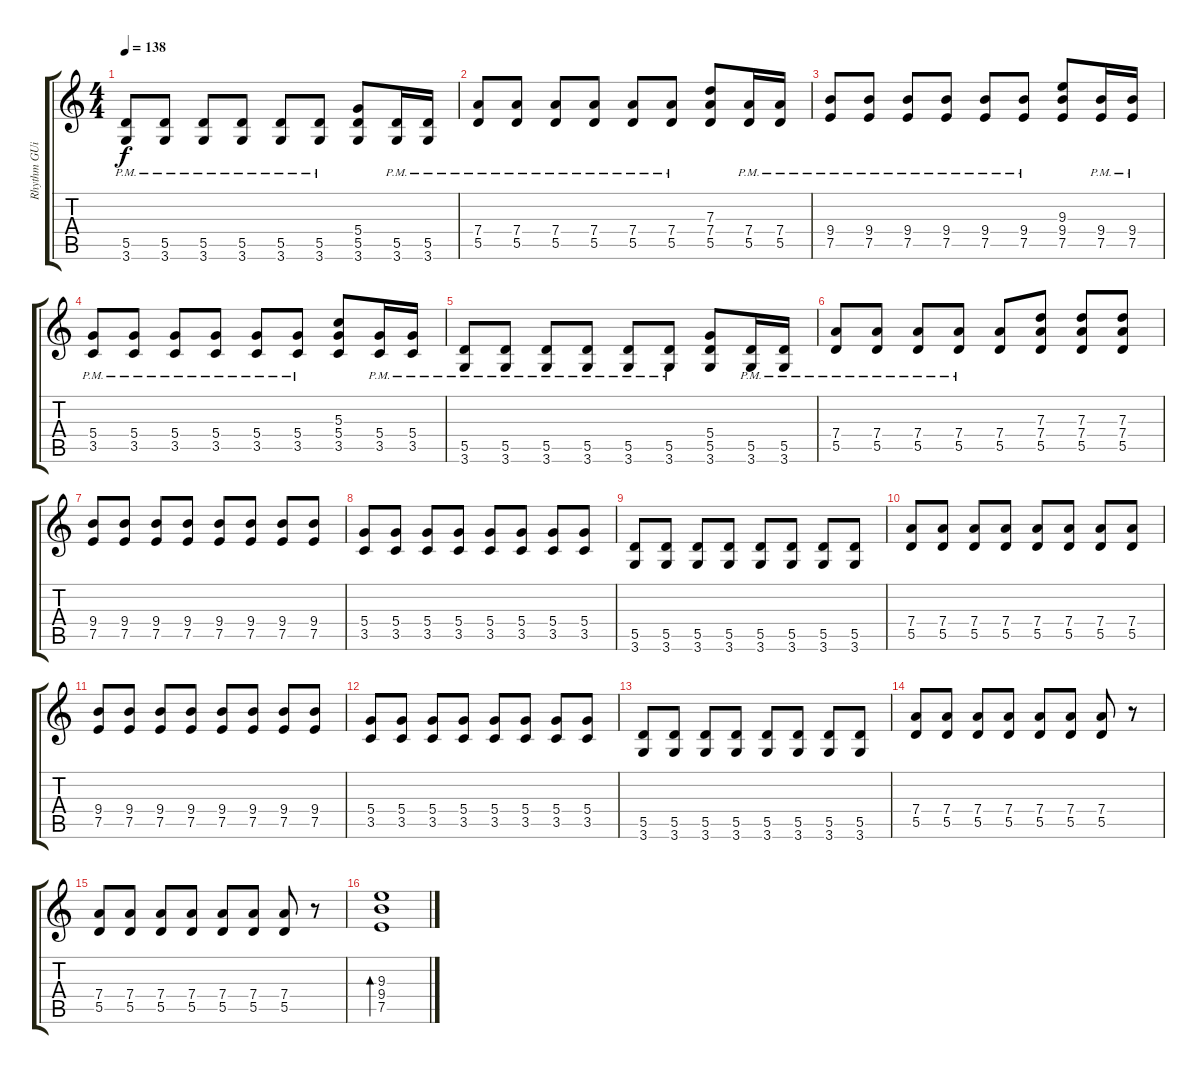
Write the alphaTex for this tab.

\track ("Rhythm GUitar" "Rhythm GUi") {instrument distortionguitar}
\staff {score tabs}
\tuning (E4 B3 G3 D3 A2 E2) {hide}
\ts (4 4)
\tempo 138
\clef g2
\ks c
(5.5{pm} 3.6{pm}).8{dy f} (5.5{pm} 3.6{pm}).8 (5.5{pm} 3.6{pm}).8 (5.5{pm} 3.6{pm}).8 (5.5{pm} 3.6{pm}).8 (5.5{pm} 3.6{pm}).8 (5.4 5.5 3.6).8 (5.5{pm} 3.6{pm}).16 (5.5{pm} 3.6{pm}).16 |
(7.4{pm} 5.5{pm}).8 (7.4{pm} 5.5{pm}).8 (7.4{pm} 5.5{pm}).8 (7.4{pm} 5.5{pm}).8 (7.4{pm} 5.5{pm}).8 (7.4{pm} 5.5{pm}).8 (7.3 7.4 5.5).8 (7.4{pm} 5.5{pm}).16 (7.4{pm} 5.5{pm}).16 |
(9.4{pm} 7.5{pm}).8 (9.4{pm} 7.5{pm}).8 (9.4{pm} 7.5{pm}).8 (9.4{pm} 7.5{pm}).8 (9.4{pm} 7.5{pm}).8 (9.4{pm} 7.5{pm}).8 (9.3 9.4 7.5).8 (9.4{pm} 7.5{pm}).16 (9.4{pm} 7.5{pm}).16 |
(5.4{pm} 3.5{pm}).8 (5.4{pm} 3.5{pm}).8 (5.4{pm} 3.5{pm}).8 (5.4{pm} 3.5{pm}).8 (5.4{pm} 3.5{pm}).8 (5.4{pm} 3.5{pm}).8 (5.3 5.4 3.5).8 (5.4{pm} 3.5{pm}).16 (5.4{pm} 3.5{pm}).16 |
(5.5{pm} 3.6{pm}).8 (5.5{pm} 3.6{pm}).8 (5.5{pm} 3.6{pm}).8 (5.5{pm} 3.6{pm}).8 (5.5{pm} 3.6{pm}).8 (5.5{pm} 3.6{pm}).8 (5.4 5.5 3.6).8 (5.5{pm} 3.6{pm}).16 (5.5{pm} 3.6{pm}).16 |
(7.4{pm} 5.5{pm}).8 (7.4{pm} 5.5{pm}).8 (7.4{pm} 5.5{pm}).8 (7.4{pm} 5.5{pm}).8 (7.4 5.5).8 (7.3 7.4 5.5).8 (7.3 7.4 5.5).8 (7.3 7.4 5.5).8 |
(9.4 7.5).8 (9.4 7.5).8 (9.4 7.5).8 (9.4 7.5).8 (9.4 7.5).8 (9.4 7.5).8 (9.4 7.5).8 (9.4 7.5).8 |
(5.4 3.5).8 (5.4 3.5).8 (5.4 3.5).8 (5.4 3.5).8 (5.4 3.5).8 (5.4 3.5).8 (5.4 3.5).8 (5.4 3.5).8 |
(5.5 3.6).8 (5.5 3.6).8 (5.5 3.6).8 (5.5 3.6).8 (5.5 3.6).8 (5.5 3.6).8 (5.5 3.6).8 (5.5 3.6).8 |
(7.4 5.5).8 (7.4 5.5).8 (7.4 5.5).8 (7.4 5.5).8 (7.4 5.5).8 (7.4 5.5).8 (7.4 5.5).8 (7.4 5.5).8 |
(9.4 7.5).8 (9.4 7.5).8 (9.4 7.5).8 (9.4 7.5).8 (9.4 7.5).8 (9.4 7.5).8 (9.4 7.5).8 (9.4 7.5).8 |
(5.4 3.5).8 (5.4 3.5).8 (5.4 3.5).8 (5.4 3.5).8 (5.4 3.5).8 (5.4 3.5).8 (5.4 3.5).8 (5.4 3.5).8 |
(5.5 3.6).8 (5.5 3.6).8 (5.5 3.6).8 (5.5 3.6).8 (5.5 3.6).8 (5.5 3.6).8 (5.5 3.6).8 (5.5 3.6).8 |
(7.4 5.5).8 (7.4 5.5).8 (7.4 5.5).8 (7.4 5.5).8 (7.4 5.5).8 (7.4 5.5).8 (7.4 5.5).8 r.8 |
(7.4 5.5).8 (7.4 5.5).8 (7.4 5.5).8 (7.4 5.5).8 (7.4 5.5).8 (7.4 5.5).8 (7.4 5.5).8 r.8 |
(9.3 9.4 7.5).1{bd 240}
